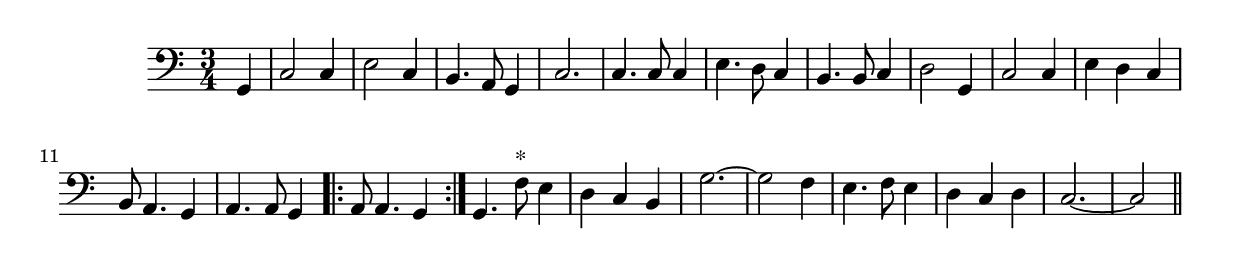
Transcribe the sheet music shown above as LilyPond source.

\version "2.19.49"
%{\header {
  title = "Widdecombe Fair (England)"
  composer = "anonymous"
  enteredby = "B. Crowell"
}%}
\score{{\key c \major
\time 3/4
%{\tempo 4=100
%}\clef bass
\transpose g' c{\relative c' {
  \partial 4
  d4 |
  g2 g4 | b2 g4 | fis4. e8 d4 | g2. | g4. g8 g4 | b4. a8 g4 | fis4. fis8 g4 | a2 d,4 |
  g2 g4 | b4 a g | fis8 e4. d4 | e4. e8 d4 \bar ".|:" e8 e4. d4 \bar ":|."
  d4. c'8^\markup{"*"} b4 | a4 g fis | d'2.~ | d2 c4 | b4. c8 b4 | a4 g a | g2.~ | g2
  \bar "||"
}}

}}